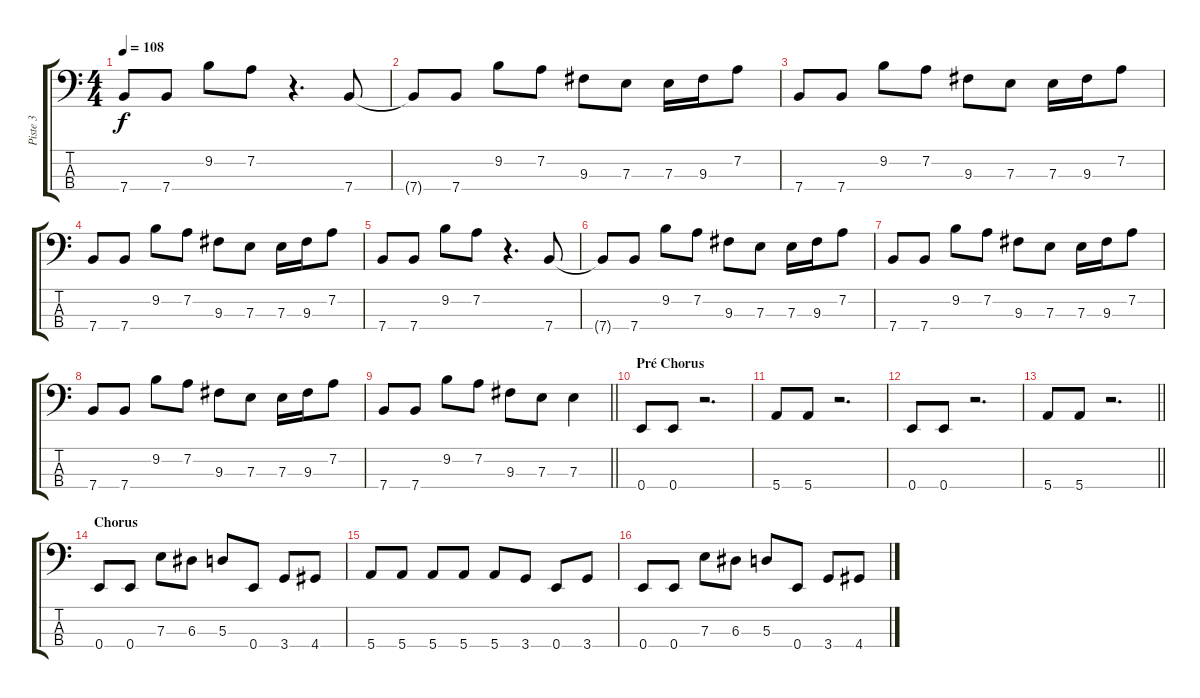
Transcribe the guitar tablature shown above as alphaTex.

\track ("Piste 3" "Piste 3") {instrument electricbassfinger}
\staff {score tabs}
\tuning (G2 D2 A1 E1) {hide}
\ts (4 4)
\tempo 108
\clef f4
\ks c
7.4.8{dy f} 7.4.8 9.2.8 7.2.8 r.4{d} 7.4.8 |
7.4{t}.8 7.4.8 9.2.8 7.2.8 9.3.8 7.3.8 7.3.16 9.3.16 7.2.8 |
7.4.8 7.4.8 9.2.8 7.2.8 9.3.8 7.3.8 7.3.16 9.3.16 7.2.8 |
7.4.8 7.4.8 9.2.8 7.2.8 9.3.8 7.3.8 7.3.16 9.3.16 7.2.8 |
7.4.8 7.4.8 9.2.8 7.2.8 r.4{d} 7.4.8 |
7.4{t}.8 7.4.8 9.2.8 7.2.8 9.3.8 7.3.8 7.3.16 9.3.16 7.2.8 |
7.4.8 7.4.8 9.2.8 7.2.8 9.3.8 7.3.8 7.3.16 9.3.16 7.2.8 |
7.4.8 7.4.8 9.2.8 7.2.8 9.3.8 7.3.8 7.3.16 9.3.16 7.2.8 |
\barLineRight lightlight
7.4.8 7.4.8 9.2.8 7.2.8 9.3.8 7.3.8 7.3.4 |
\section ("" "Pré Chorus")
0.4.8 0.4.8 r.2{d} |
5.4.8 5.4.8 r.2{d} |
0.4.8 0.4.8 r.2{d} |
\barLineRight lightlight
5.4.8 5.4.8 r.2{d} |
\section ("" "Chorus")
0.4.8 0.4.8 7.3.8 6.3.8 5.3.8 0.4.8 3.4.8 4.4.8 |
5.4.8 5.4.8 5.4.8 5.4.8 5.4.8 3.4.8 0.4.8 3.4.8 |
0.4.8 0.4.8 7.3.8 6.3.8 5.3.8 0.4.8 3.4.8 4.4.8
